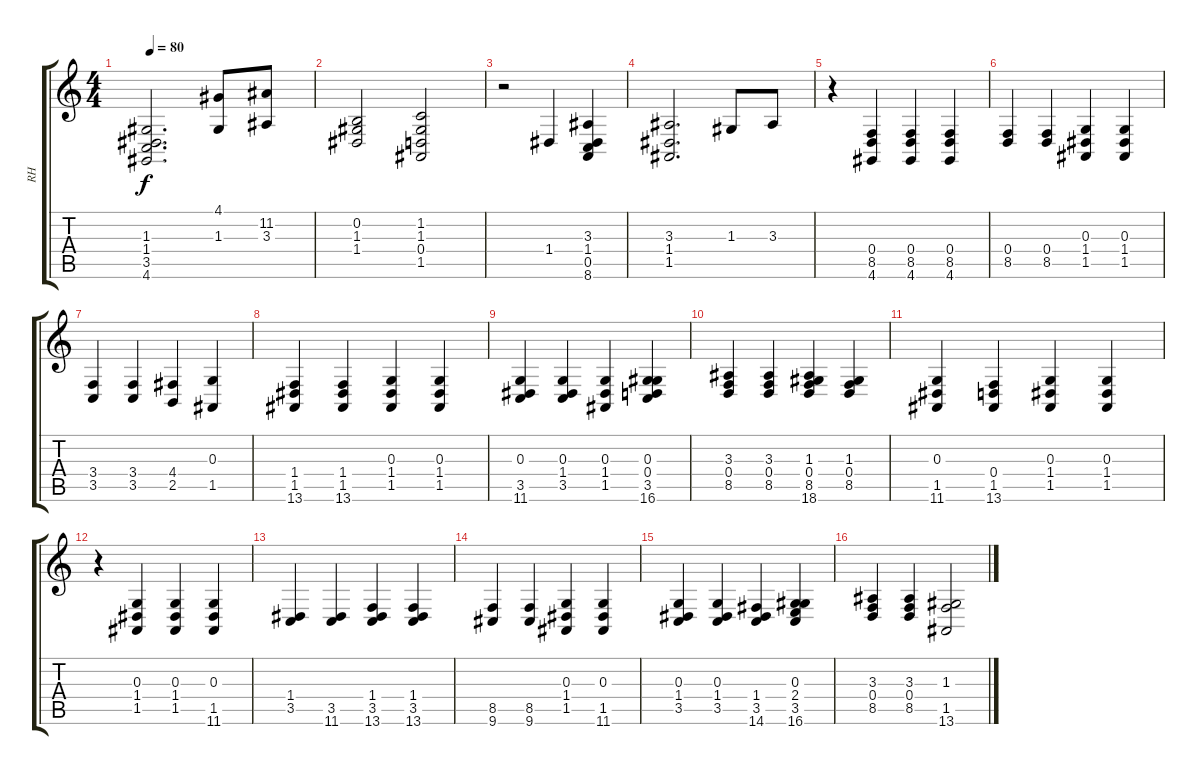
\track ("RH" "RH") {instrument brightacousticpiano}
\staff {score tabs}
\tuning (E4 B3 G3 D3 A2 E2) {hide}
\ts (4 4)
\tempo 80
\clef g2
\ks c
(1.3 1.4 3.5 4.6).2{d dy f} (4.1 1.3).8 (11.2 3.3).8 |
(0.2 1.3 1.4).2 (1.2 1.3 0.4 1.5).2 |
r.2 1.4.4 (3.3 1.4 0.5 8.6).4 |
(3.3 1.4 1.5).2{d} 1.3.8 3.3.8 |
r.4 (0.4 8.5 4.6).4 (0.4 8.5 4.6).4 (0.4 8.5 4.6).4 |
(0.4 8.5).4 (0.4 8.5).4 (0.3 1.4 1.5).4 (0.3 1.4 1.5).4 |
(3.4 3.5).4 (3.4 3.5).4 (4.4 2.5).4 (0.3 1.5).4 |
(1.4 1.5 13.6).4 (1.4 1.5 13.6).4 (0.3 1.4 1.5).4 (0.3 1.4 1.5).4 |
(0.3 3.5 11.6).4 (0.3 1.4 3.5).4 (0.3 1.4 1.5).4 (0.3 0.4 3.5 16.6).4 |
(3.3 0.4 8.5).4 (3.3 0.4 8.5).4 (1.3 0.4 8.5 18.6).4 (1.3 0.4 8.5).4 |
(0.3 1.5 11.6).4 (0.4 1.5 13.6).4 (0.3 1.4 1.5).4 (0.3 1.4 1.5).4 |
r.4 (0.3 1.4 1.5).4 (0.3 1.4 1.5).4 (0.3 1.5 11.6).4 |
(1.4 3.5).4 (3.5 11.6).4 (1.4 3.5 13.6).4 (1.4 3.5 13.6).4 |
(8.5 9.6).4 (8.5 9.6).4 (0.3 1.4 1.5).4 (0.3 1.5 11.6).4 |
(0.3 1.4 3.5).4 (0.3 1.4 3.5).4 (1.4 3.5 14.6).4 (0.3 2.4 3.5 16.6).4 |
(3.3 0.4 8.5).4 (3.3 0.4 8.5).4 (1.3 1.5 13.6).2
